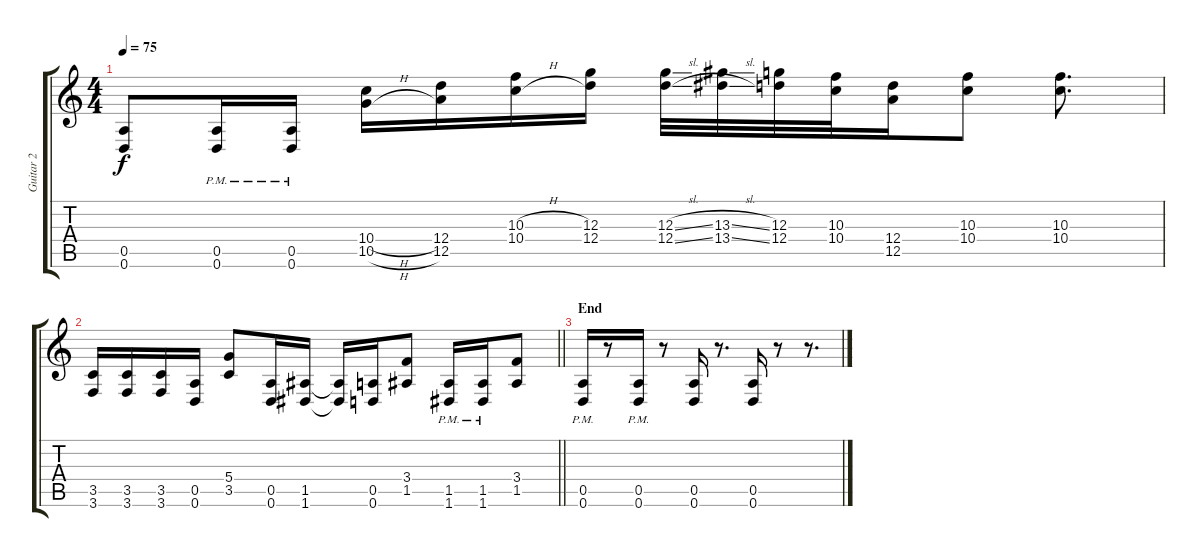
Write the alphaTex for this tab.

\track ("Guitar 2" "Guitar 2") {instrument distortionguitar}
\staff {score tabs}
\tuning (E4 B3 G3 D3 A2 D2) {hide}
\ts (4 4)
\tempo 75
\clef g2
\ks c
(0.5 0.6).8{dy f} (0.5{pm} 0.6{pm}).16 (0.5{pm} 0.6{pm}).16 (10.4{h} 10.5{h}).16 (12.4 12.5).16 (10.3{h} 10.4{h}).16 (12.3 12.4).16 (12.3{sl} 12.4{sl}).32 (13.3{sl} 13.4{sl}).32 (12.3 12.4).32 (10.3 10.4).32 (12.4 12.5).16 (10.3 10.4).8 (10.3 10.4).8{d} |
\barLineRight lightlight
(3.5 3.6).16 (3.5 3.6).16 (3.5 3.6).16 (0.5 0.6).16 (5.4 3.5).8 (0.5 0.6).16 (1.5 1.6).16 (1.5{t} 1.6{t}).16 (0.5 0.6).16 (3.4 1.5).8 (1.5{pm} 1.6{pm}).16 (1.5{pm} 1.6{pm}).16 (3.4 1.5).8 |
\section ("" "End")
(0.5{pm} 0.6{pm}).16 r.8 (0.5{pm} 0.6{pm}).16 r.8 (0.5 0.6).16 r.8{d} (0.5 0.6).16 r.8 r.8{d}
